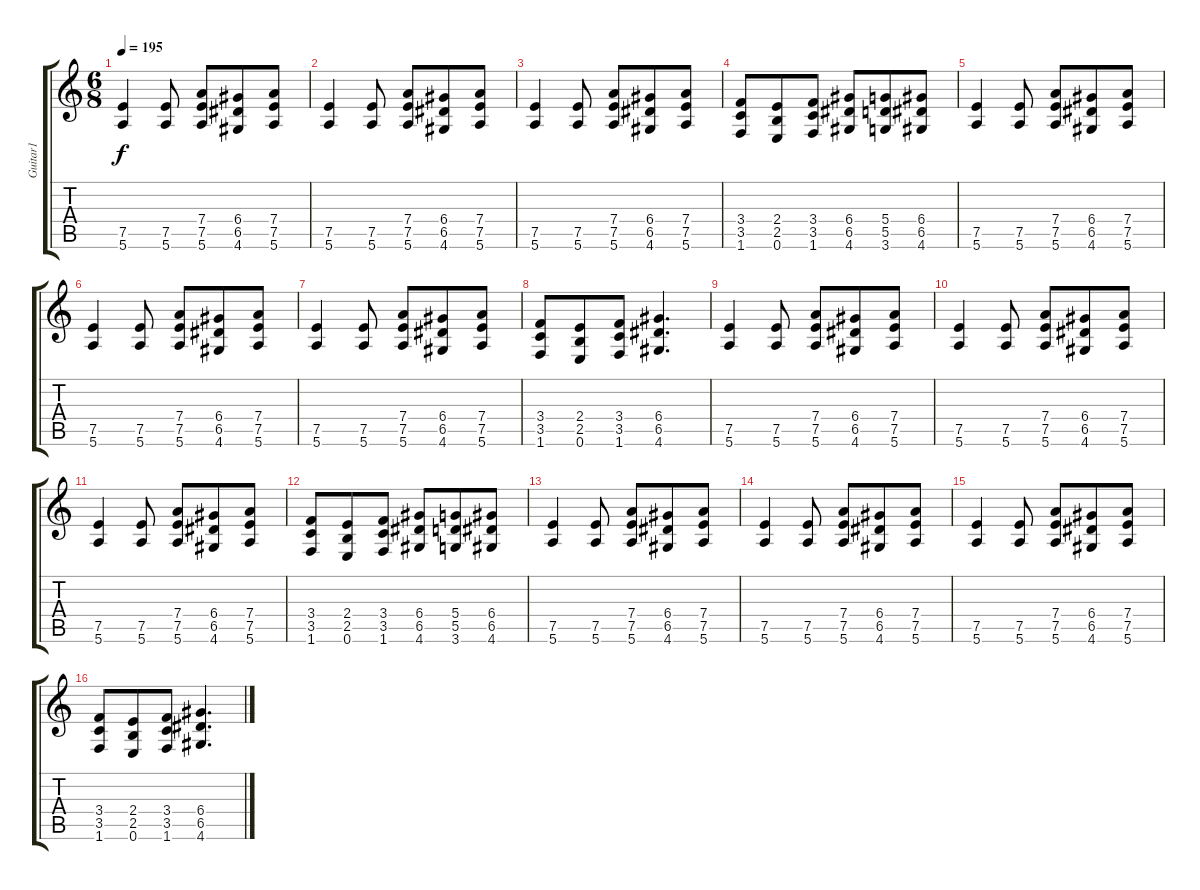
\track ("Guitar1" "Guitar1") {instrument distortionguitar}
\staff {score tabs}
\tuning (E4 B3 G3 D3 A2 E2) {hide}
\ts (6 8)
\tempo 195
\clef g2
\ks c
(7.5 5.6).4{dy f} (7.5 5.6).8 (7.4 7.5 5.6).8 (6.4 6.5 4.6).8 (7.4 7.5 5.6).8 |
(7.5 5.6).4 (7.5 5.6).8 (7.4 7.5 5.6).8 (6.4 6.5 4.6).8 (7.4 7.5 5.6).8 |
(7.5 5.6).4 (7.5 5.6).8 (7.4 7.5 5.6).8 (6.4 6.5 4.6).8 (7.4 7.5 5.6).8 |
(3.4 3.5 1.6).8 (2.4 2.5 0.6).8 (3.4 3.5 1.6).8 (6.4 6.5 4.6).8 (5.4 5.5 3.6).8 (6.4 6.5 4.6).8 |
(7.5 5.6).4 (7.5 5.6).8 (7.4 7.5 5.6).8 (6.4 6.5 4.6).8 (7.4 7.5 5.6).8 |
(7.5 5.6).4 (7.5 5.6).8 (7.4 7.5 5.6).8 (6.4 6.5 4.6).8 (7.4 7.5 5.6).8 |
(7.5 5.6).4 (7.5 5.6).8 (7.4 7.5 5.6).8 (6.4 6.5 4.6).8 (7.4 7.5 5.6).8 |
(3.4 3.5 1.6).8 (2.4 2.5 0.6).8 (3.4 3.5 1.6).8 (6.4 6.5 4.6).4{d} |
(7.5 5.6).4 (7.5 5.6).8 (7.4 7.5 5.6).8 (6.4 6.5 4.6).8 (7.4 7.5 5.6).8 |
(7.5 5.6).4 (7.5 5.6).8 (7.4 7.5 5.6).8 (6.4 6.5 4.6).8 (7.4 7.5 5.6).8 |
(7.5 5.6).4 (7.5 5.6).8 (7.4 7.5 5.6).8 (6.4 6.5 4.6).8 (7.4 7.5 5.6).8 |
(3.4 3.5 1.6).8 (2.4 2.5 0.6).8 (3.4 3.5 1.6).8 (6.4 6.5 4.6).8 (5.4 5.5 3.6).8 (6.4 6.5 4.6).8 |
(7.5 5.6).4 (7.5 5.6).8 (7.4 7.5 5.6).8 (6.4 6.5 4.6).8 (7.4 7.5 5.6).8 |
(7.5 5.6).4 (7.5 5.6).8 (7.4 7.5 5.6).8 (6.4 6.5 4.6).8 (7.4 7.5 5.6).8 |
(7.5 5.6).4 (7.5 5.6).8 (7.4 7.5 5.6).8 (6.4 6.5 4.6).8 (7.4 7.5 5.6).8 |
(3.4 3.5 1.6).8 (2.4 2.5 0.6).8 (3.4 3.5 1.6).8 (6.4 6.5 4.6).4{d}
